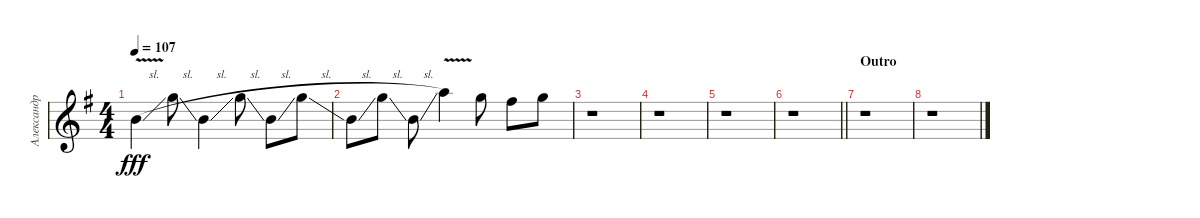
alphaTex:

\track ("Александр Андрюхин" "Александр ") {instrument pad2warm}
\staff {score}
\tuning (E4 B3 G3 D3 A2 E2) {hide}
\ts (4 4)
\tempo 107
\clef g2
\ks g
12.2{v sl}.4{dy fff} 20.2{sl}.8 12.2{sl}.4 20.2{sl}.8 12.2{sl}.8 20.2{sl}.8 |
12.2{sl}.8 20.2{sl}.8 12.2{sl}.8 22.2{v}.4 20.2.8 19.2.8 20.2.8 |
r.1 |
r.1 |
r.1 |
\barLineRight lightlight
r.1 |
\section ("" "Outro")
r.1 |
r.1
